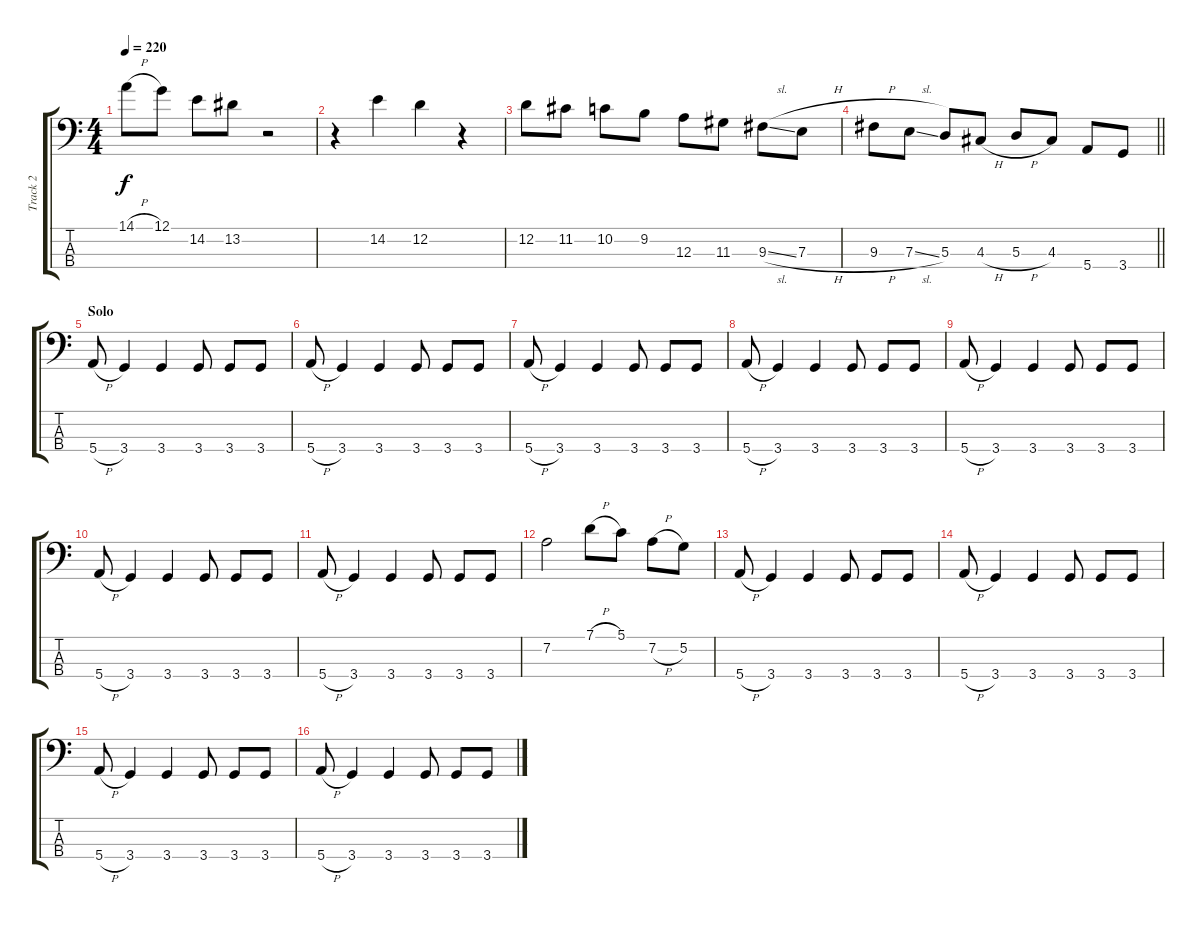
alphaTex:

\track ("Track 2" "Track 2") {instrument electricbasspick}
\staff {score tabs}
\tuning (G2 D2 A1 E1) {hide}
\ts (4 4)
\tempo 220
\clef f4
\ks c
14.1{h}.8{dy f} 12.1.8 14.2.8 13.2.8 r.2 |
r.4 14.2.4 12.2.4 r.4 |
12.2.8 11.2.8 10.2.8 9.2.8 12.3.8 11.3.8 9.3{sl}.8 7.3{h}.8 |
\barLineRight lightlight
9.3{h}.8 7.3{sl}.8 5.3.8 4.3{h}.8 5.3{h}.8 4.3.8 5.4.8 3.4.8 |
\section ("" "Solo")
5.4{h}.8 3.4.4 3.4.4 3.4.8 3.4.8 3.4.8 |
5.4{h}.8 3.4.4 3.4.4 3.4.8 3.4.8 3.4.8 |
5.4{h}.8 3.4.4 3.4.4 3.4.8 3.4.8 3.4.8 |
5.4{h}.8 3.4.4 3.4.4 3.4.8 3.4.8 3.4.8 |
5.4{h}.8 3.4.4 3.4.4 3.4.8 3.4.8 3.4.8 |
5.4{h}.8 3.4.4 3.4.4 3.4.8 3.4.8 3.4.8 |
5.4{h}.8 3.4.4 3.4.4 3.4.8 3.4.8 3.4.8 |
7.2.2 7.1{h}.8 5.1.8 7.2{h}.8 5.2.8 |
5.4{h}.8 3.4.4 3.4.4 3.4.8 3.4.8 3.4.8 |
5.4{h}.8 3.4.4 3.4.4 3.4.8 3.4.8 3.4.8 |
5.4{h}.8 3.4.4 3.4.4 3.4.8 3.4.8 3.4.8 |
5.4{h}.8 3.4.4 3.4.4 3.4.8 3.4.8 3.4.8
